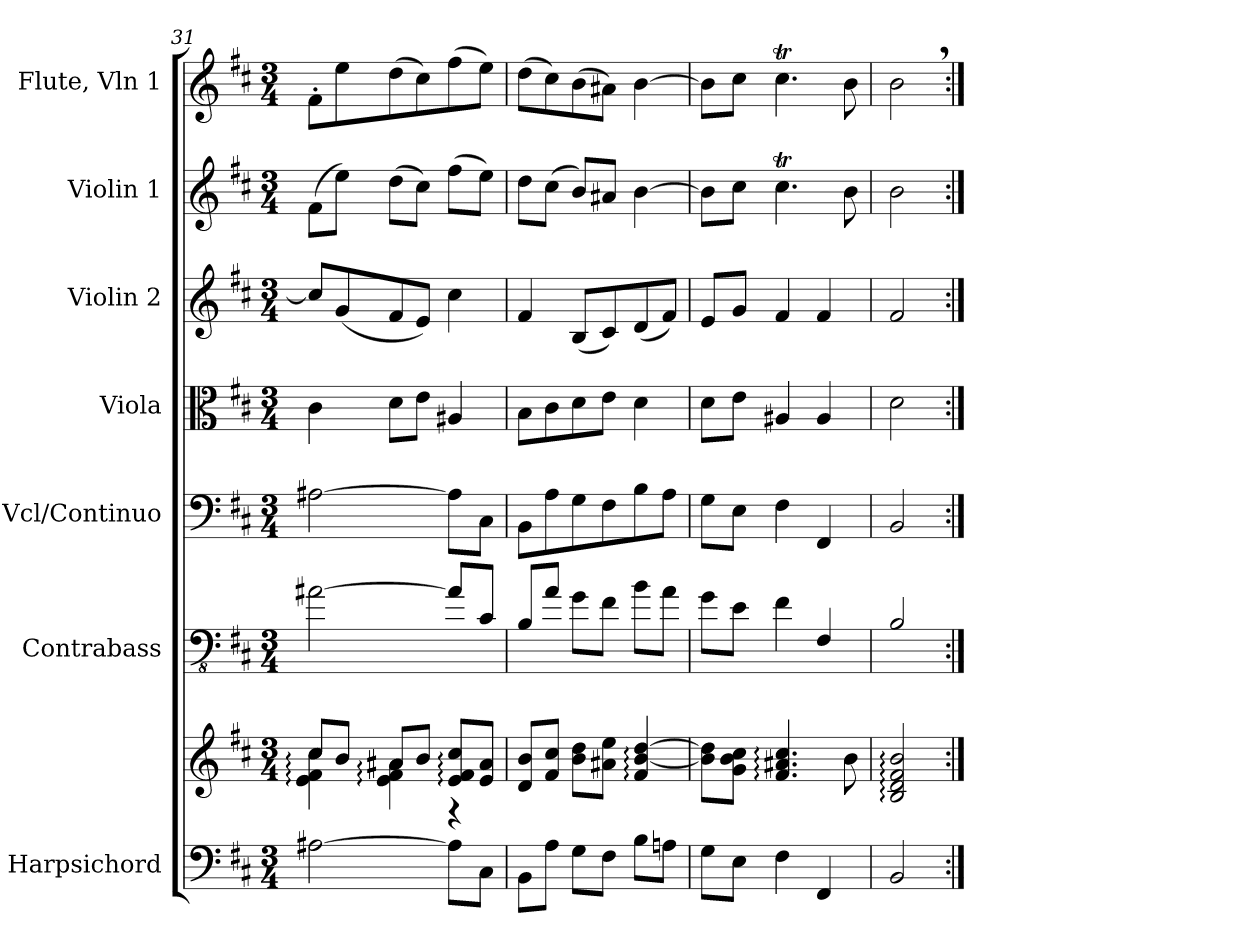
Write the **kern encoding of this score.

**kern	**kern	**kern	**kern	**kern	**kern	**kern	**kern
*part7	*part7	*part6	*part5	*part4	*part3	*part2	*part1
*staff8	*staff7	*staff6	*staff5	*staff4	*staff3	*staff2	*staff1
*I"Harpsichord	*	*I"Contrabass	*I"Vcl/Continuo	*I"Viola	*I"Violin 2	*I"Violin 1	*I"Flute, Vln 1
*I'Hch.	*	*I'Cb.	*I'Cto.	*I'Vla.	*I'Vln. 2	*I'Vln. 1	*I'Fl./Vn1
*clefF4	*clefG2	*clefFv4	*clefF4	*clefC3	*clefG2	*clefG2	*clefG2
*	*	*ITrd7c12	*	*	*	*	*
*k[f#c#]	*k[f#c#]	*k[f#c#]	*k[f#c#]	*k[f#c#]	*k[f#c#]	*k[f#c#]	*k[f#c#]
*M3/4	*M3/4	*M3/4	*M3/4	*M3/4	*M3/4	*M3/4	*M3/4
=31	=31	=31	=31	=31	=31	=31	=31
*	*^	*	*	*	*	*	*
[2A#X\	4e\: 4f#\: 4cc#\:	8cc#/L	[2AA#X\	[2A#X\	4c#\	8cc#/L]	(8f#\L	8f#'\L
.	.	8b/J	.	.	.	(8g/	8ee\J)	8ee\
.	4e\: 4f#\: 4a#X\:	8a#/L	.	.	8d\L	8f#/	(8dd\L	(8dd\
.	.	8b/J	.	.	8e\J	8e/J)	8cc#\J)	8cc#\)
8A#\L]	8e:/ 8f#:/ 8cc#:/L	4r	8AA#/L]	8A#\L]	4A#X/	4cc#\	(8ff#\L	(8ff#\
8C#\J	8e/ 8a#/J	.	8CC#/J	8C#\J	.	.	8ee\J)	8ee\J)
*	*v	*v	*	*	*	*	*	*
!!LO:LB:g=z
=32	=32	=32	=32	=32	=32	=32	=32
8BB\L	8d/ 8b/L	8BBB/L	8BB\L	8B\L	4f#/	8dd\L	(8dd\L
8A\J	8f#/ 8cc#/J	8AA/J	8A\	8c#\	.	(8cc#\J	8cc#\)
8G\L	8b\ 8dd\L	8GG\L	8G\	8d\	(8B/L	8b/L)	(8b\
8F#\J	8a#X\ 8ee\J	8FF#\J	8F#\	8e\J	8c#/)	8a#X/J	8a#X\J)
8B\L	4f#/: [4b/: [4dd/:	8BB\L	8B\	4d\	(8d/	[4b\	[4b\
8An\J	.	8AA\J	8A\J	.	8f#/J)	.	.
=33	=33	=33	=33	=33	=33	=33	=33
8G\L	8b]\ 8dd]\L	8GG\L	8G\L	8d\L	8e/L	8b\L]	8b\L]
8E\J	8g\ 8b\ 8cc#\J	8EE\J	8E\J	8e\J	8g/J	8cc#\J	8cc#\J
4F#\	4.f#/: 4.a#X/: 4.cc#/:	4FF#\	4F#\	4A#X/	4f#/	4.cc#t\	4.cc#t\
4FF#/	.	4FFF#/	4FF#/	4A#/	4f#/	.	.
.	8b\	.	.	.	.	8b\	8b\
=34	=34	=34	=34	=34	=34	=34	=34
2BB/	2B/: 2d/: 2f#/: 2b/:	2BBB/	2BB/	2d\	2f#/	2b\	2b,\
=:|!	=:|!	=:|!	=:|!	=:|!	=:|!	=:|!	=:|!
*-	*-	*-	*-	*-	*-	*-	*-
